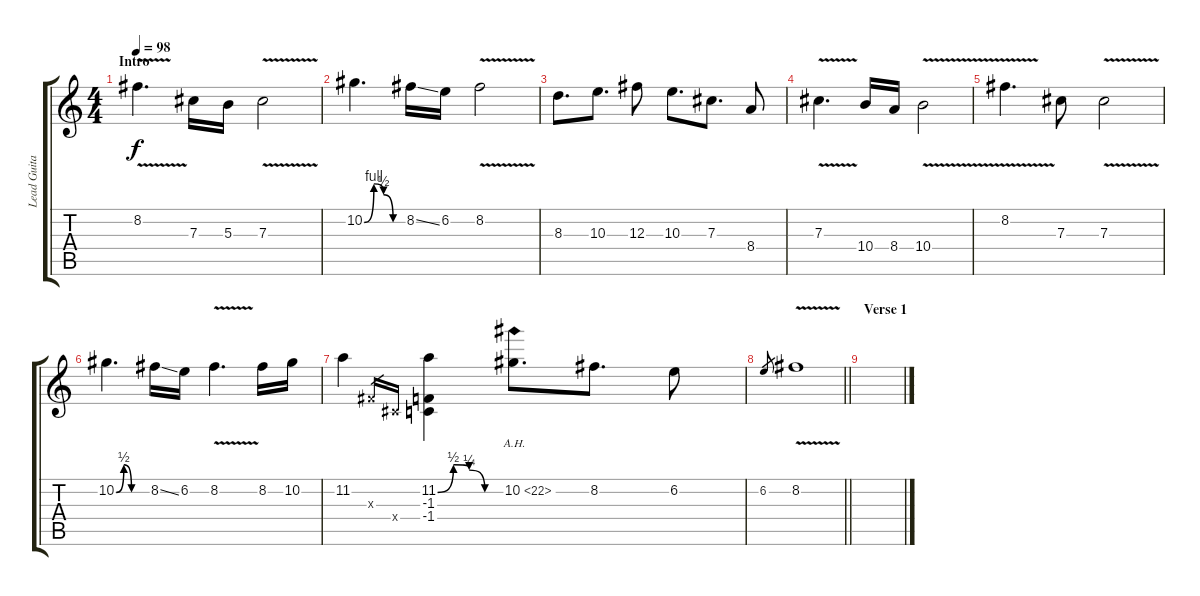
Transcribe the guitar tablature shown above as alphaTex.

\track ("Lead Guitar" "Lead Guita") {instrument distortionguitar}
\staff {score tabs}
\tuning (Eb4 Bb3 Gb3 Db3 Ab2 Eb2) {hide}
\ts (4 4)
\section ("" "Intro")
\tempo 98
\clef g2
\ks c
8.2{v}.4{d dy f instrument distortionguitar} 7.3.16 5.3.16 7.3{v}.2 |
10.2{be (custom 0 0 15 4 30 2 45 0 60 0)}.4{d} 8.2{ss}.16 6.2.16 8.2{v}.2 |
8.3.8{d} 10.3.8{d} 12.3.8 10.3.8{d} 7.3.8{d} 8.4.8 |
7.3{v}.4{d} 10.4.16 8.4.16 10.4{v}.2 |
8.2{v}.4{d} 7.3.8 7.3{v}.2 |
10.2{be (custom 0 0 15 2 30 0 45 0 60 0)}.4{d} 8.2{ss}.16 6.2.16 8.2{v}.4{d} 8.2.16 10.2.16 |
11.2.4 0.3{x}.16{gr} 0.4{x}.16{gr} (11.2{be (custom 0 0 15 2 30 1 45 0 60 0)} -1.3 -1.4).4 10.2{ah 12}.8{d} 8.2.8{d} 6.2.8 |
\barLineRight lightlight
6.2.8{gr} 8.2{v}.1 |
\section ("" "Verse 1")
